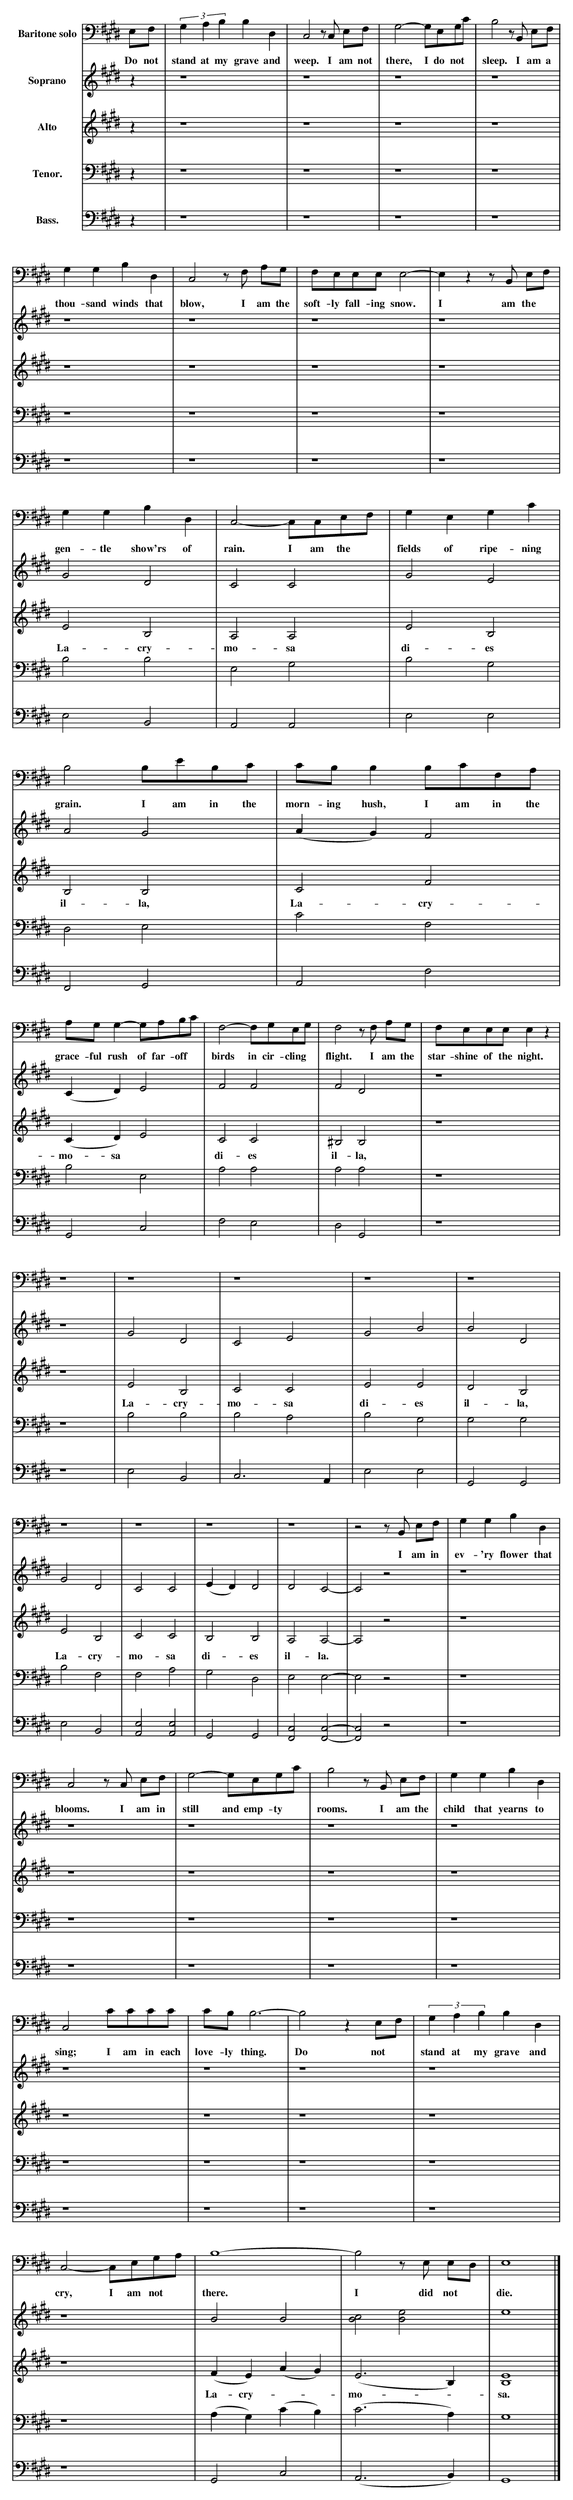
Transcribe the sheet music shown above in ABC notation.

X:1
K:E
V:1  clef=bass      name="Baritone solo" octave=-1 transpose=-24
V:2                 name="Soprano"
V:3                 name="Alto"
V:4  clef=bass      name="Tenor."        octave=-1 transpose=-24
V:5  clef=bass      name="Bass."         octave=-1 transpose=-24
[V:1] EF     | (3G2A2B2 B2 D2        | C4 z C EF      | G4-GEGc           | B4 z B, EF    |
w:    Do not | stand at my grave and | weep. I am not | there, I do not | sleep. I am a |
[V:2] z2     | z8                    | z8             | z8                | z8            |
[V:3] z2     | z8                    | z8             | z8                | z8            |
[V:4] z2     | z8                    | z8             | z8                | z8            |
[V:5] z2     | z8                    | z8             | z8                | z8            |
[V:1] G2 G2 B2 D2          | C4 z F AG      | FEEE E4-               | E2 z2 z B, EF |
w:    thou-sand winds that | blow, I am the | soft-ly fall-ing snow. | I am the    |
[V:2] z8                   | z8             | z8                     | z8            |
[V:3] z8                   | z8             | z8                     | z8            |
[V:4] z8                   | z8             | z8                     | z8            |
[V:5] z8                   | z8             | z8                     | z8            |
[V:1] [L:1/8] G2 G2 B2 D2        | C4-CCEF          | G2 E2 G2 c2         |
w:    gen-tle show'rs of | rain. I am the | fields of ripe-ning |
[V:2] [L:1/2] G D        | C C              | G E                 |
[V:3] [L:1/2] E B,       | A, A,            | E B,                |
w:    La-cry-            | mo-sa            | di-es               |
[V:4] [L:1/2] B B        | E G              | B G                 |
[V:5] [L:1/2] E B,       | A, A,            | E E                 |
[V:1] [L:1/8] B4 BeBc            | cB B2 BcFA                 |
w:    grain. I am in the | morn-ing hush, I am in the |
[V:2] [L:1/2] A G        | (A/G/) F                   |
[V:3] [L:1/2] B, B,      | C F                        |
w:    il-la,             | La-cry-                    |
[V:4] [L:1/2] D E        | c F                        |
[V:5] [L:1/2] F, G,      | A, F                       |
[V:1] [L:1/8] AG G2-GABc                  | F4-FGEG              | F4 z F AG        | FEEE E2 z2               |
w:    grace-ful rush of far-off | birds in cir-cling | flight. I am the | star-shine of the night. |
[V:2] [L:1/2] (C/D/) E            | F F                  | F D              | z2                       |
[V:3] [L:1/2] (C/D/) E            | C C                  | ^B, B,           | z2                       |
w:    mo-sa                       | di-es                | il-la,           |                          |
[V:4] [L:1/2] B E                 | A A                  | A A              | z2                       |
[V:5] [L:1/2] G, C                | F E                  | D G,             | z2                       |
[V:1] [L:1/8] z8         | z8      | z8      | z8    | z8     |
[V:2] [L:1/2] z2 | G D     | C E     | G B   | B D    |
[V:3] [L:1/2] z2 | E B,    | C C     | E E   | D B,   |
w:               | La-cry- | mo-sa   | di-es | il-la, |
[V:4] [L:1/2] z2 | B B     | B A     | B G   | G G    |
[V:5] [L:1/2] z2 | E B,    | C3/ A,/ | E E   | G, G,  |
[V:1] [L:1/8] z8           | z8          | z8       | z8           | z4 z B, EF | G2 G2 B2 D2        |
w:                 |             |          |              | I am in    | ev-'ry flower that |
[V:2] [L:1/2] G D  | C C         | (E/D/) D | D C-         | C z        | z2                 |
[V:3] [L:1/2] E B, | C C         | B, B,    | A, A,-       | A, z       | z2                 |
w:    La-cry-      | mo-sa       | di-es    | il-la.       |
[V:4] [L:1/2] B F  | F A         | G D      | E E-         | E z        | z2                 |
[V:5] [L:1/2] E B, | [A,E] [A,E] | G, G,    | [F,C] [F,C]- | [F,C] z    | z2                 |
[V:1] [L:1/8] C4 z C EF | G4- GEGc | B4 z B, EF | G2 G2 B2 D2 |
w:    blooms. I am in | still and emp-ty | rooms. I am the | child that yearns to |
[V:2] [L:1/2] z2 | z2 | z2 | z2 |
[V:3] [L:1/2] z2 | z2 | z2 | z2 |
[V:4] [L:1/2] z2 | z2 | z2 | z2 |
[V:5] [L:1/2] z2 | z2 | z2 | z2 |
[V:1] [L:1/8] C4    cccc         | cB      B6-    | B4 z2 EF | (3G2A2B2    B2    D2  |
w:    sing; I am in each | love-ly thing. | Do not | stand at my grave and |
[V:2] [L:1/2] z2         | z2             | z2       | z2                    |
[V:3] [L:1/2] z2         | z2             | z2       | z2                    |
[V:4] [L:1/2] z2         | z2             | z2       | z2                    |
[V:5] [L:1/2] z2         | z2             | z2       | z2                    |
[V:1] [L:1/8] C4- CEGA | B8-           | B4 z E ED   | E8     |]
w:    cry, I am not    | there.        | I did not   | die.   |
[V:2] [L:1/2] z2       | B B           | [Bc] [Be] | e2     |]
[V:3] [L:1/2] z2       | (F/E/) (A/G/) | (E3/B,/)    | [B,2E2] |]
w:                     | La-cry-       | mo-         | sa.    |
[V:4] [L:1/2] z2       | (A/G/) (c/B/) | (c3/A/)     | G2     |]
[V:5] [L:1/2] z2       | G, C          | (A,3/B,/)   | G,2    |]
